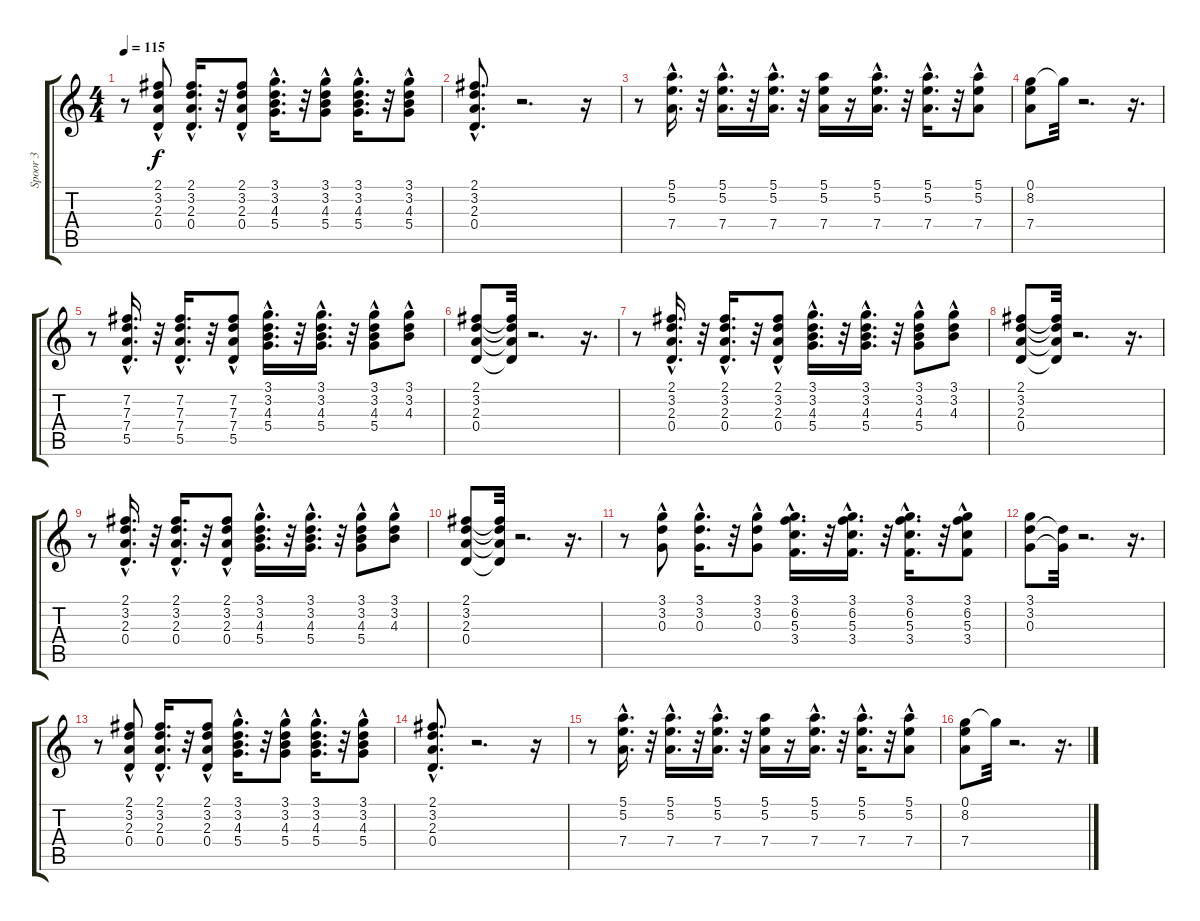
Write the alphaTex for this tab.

\track ("Spoor 3" "Spoor 3") {instrument overdrivenguitar}
\staff {score tabs}
\tuning (E4 B3 G3 D3 A2 E2) {hide}
\ts (4 4)
\tempo 115
\clef g2
\ks c
r.8{dy f} (2.1{hac} 3.2 2.3{hac} 0.4{hac}).8 (2.1{hac} 3.2{hac} 2.3 0.4).16{d} r.32 (2.1{hac} 3.2{hac} 2.3{hac} 0.4).8 (3.1{hac} 3.2{hac} 4.3{hac} 5.4{hac}).16{d} r.32 (3.1{hac} 3.2 4.3{hac} 5.4{hac}).8 (3.1{hac} 3.2{hac} 4.3 5.4{hac}).16{d} r.32 (3.1 3.2 4.3{hac} 5.4).8 |
(2.1 3.2{hac} 2.3 0.4).8{d} r.2{d} r.16 |
r.8 (5.1{hac} 5.2{hac} 7.4{hac}).16{d} r.32 (5.1{hac} 5.2{hac} 7.4{hac}).16{d} r.32 (5.1{hac} 5.2{hac} 7.4{hac}).16{d} r.32 (5.1 5.2 7.4).16 r.16 (5.1{hac} 5.2{hac} 7.4).16{d} r.32 (5.1{hac} 5.2{hac} 7.4{hac}).16{d} r.32 (5.1 5.2{hac} 7.4{hac}).8 |
(0.1 8.2 7.4).8 8.2{t}.32 r.2{d} r.16{d} |
r.8 (7.2{hac} 7.3{hac} 7.4{hac} 5.5{hac}).16{d} r.32 (7.2{hac} 7.3{hac} 7.4 5.5{hac}).16{d} r.32 (7.2 7.3{hac} 7.4 5.5).8 (3.1{hac} 3.2{hac} 4.3{hac} 5.4{hac}).16{d} r.32 (3.1{hac} 3.2{hac} 4.3{hac} 5.4{hac}).16{d} r.32 (3.1{hac} 3.2{hac} 4.3 5.4{hac}).8 (3.1 3.2{hac} 4.3).8 |
(2.1 3.2 2.3 0.4).8 (2.1{t} 3.2{t} 2.3{t} 0.4{t}).32 r.2{d} r.16{d} |
r.8 (2.1{hac} 3.2{hac} 2.3{hac} 0.4{hac}).16{d} r.32 (2.1{hac} 3.2{hac} 2.3 0.4{hac}).16{d} r.32 (2.1 3.2{hac} 2.3 0.4).8 (3.1{hac} 3.2{hac} 4.3{hac} 5.4{hac}).16{d} r.32 (3.1{hac} 3.2{hac} 4.3{hac} 5.4{hac}).16{d} r.32 (3.1{hac} 3.2{hac} 4.3 5.4{hac}).8 (3.1 3.2{hac} 4.3).8 |
(2.1 3.2 2.3 0.4).8 (2.1{t} 3.2{t} 2.3{t} 0.4{t}).32 r.2{d} r.16{d} |
r.8 (2.1{hac} 3.2{hac} 2.3{hac} 0.4{hac}).16{d} r.32 (2.1{hac} 3.2{hac} 2.3 0.4{hac}).16{d} r.32 (2.1 3.2{hac} 2.3 0.4).8 (3.1{hac} 3.2{hac} 4.3{hac} 5.4{hac}).16{d} r.32 (3.1{hac} 3.2{hac} 4.3{hac} 5.4{hac}).16{d} r.32 (3.1{hac} 3.2{hac} 4.3 5.4{hac}).8 (3.1 3.2{hac} 4.3).8 |
(2.1 3.2 2.3 0.4).8 (2.1{t} 3.2{t} 2.3{t} 0.4{t}).32 r.2{d} r.16{d} |
r.8 (3.1{hac} 3.2 0.3{hac}).8 (3.1{hac} 3.2{hac} 0.3{hac}).16{d} r.32 (3.1 3.2{hac} 0.3{hac}).8 (3.1 6.2{hac} 5.3{hac} 3.4{hac}).16{d} r.32 (3.1 6.2{hac} 5.3{hac} 3.4{hac}).16{d} r.32 (3.1{hac} 6.2{hac} 5.3{hac} 3.4).16{d} r.32 (3.1{hac} 6.2{hac} 5.3{hac} 3.4).8 |
(3.1 3.2 0.3).8 (3.2{t} 0.3{t}).32 r.2{d} r.16{d} |
r.8 (2.1{hac} 3.2 2.3{hac} 0.4{hac}).8 (2.1{hac} 3.2{hac} 2.3 0.4).16{d} r.32 (2.1{hac} 3.2{hac} 2.3{hac} 0.4).8 (3.1{hac} 3.2{hac} 4.3{hac} 5.4{hac}).16{d} r.32 (3.1{hac} 3.2 4.3{hac} 5.4{hac}).8 (3.1{hac} 3.2{hac} 4.3 5.4{hac}).16{d} r.32 (3.1 3.2 4.3{hac} 5.4).8 |
(2.1 3.2{hac} 2.3 0.4).8{d} r.2{d} r.16 |
r.8 (5.1{hac} 5.2{hac} 7.4{hac}).16{d} r.32 (5.1{hac} 5.2{hac} 7.4{hac}).16{d} r.32 (5.1{hac} 5.2{hac} 7.4{hac}).16{d} r.32 (5.1 5.2 7.4).16 r.16 (5.1{hac} 5.2{hac} 7.4).16{d} r.32 (5.1{hac} 5.2{hac} 7.4{hac}).16{d} r.32 (5.1 5.2{hac} 7.4{hac}).8 |
(0.1 8.2 7.4).8 8.2{t}.32 r.2{d} r.16{d}
